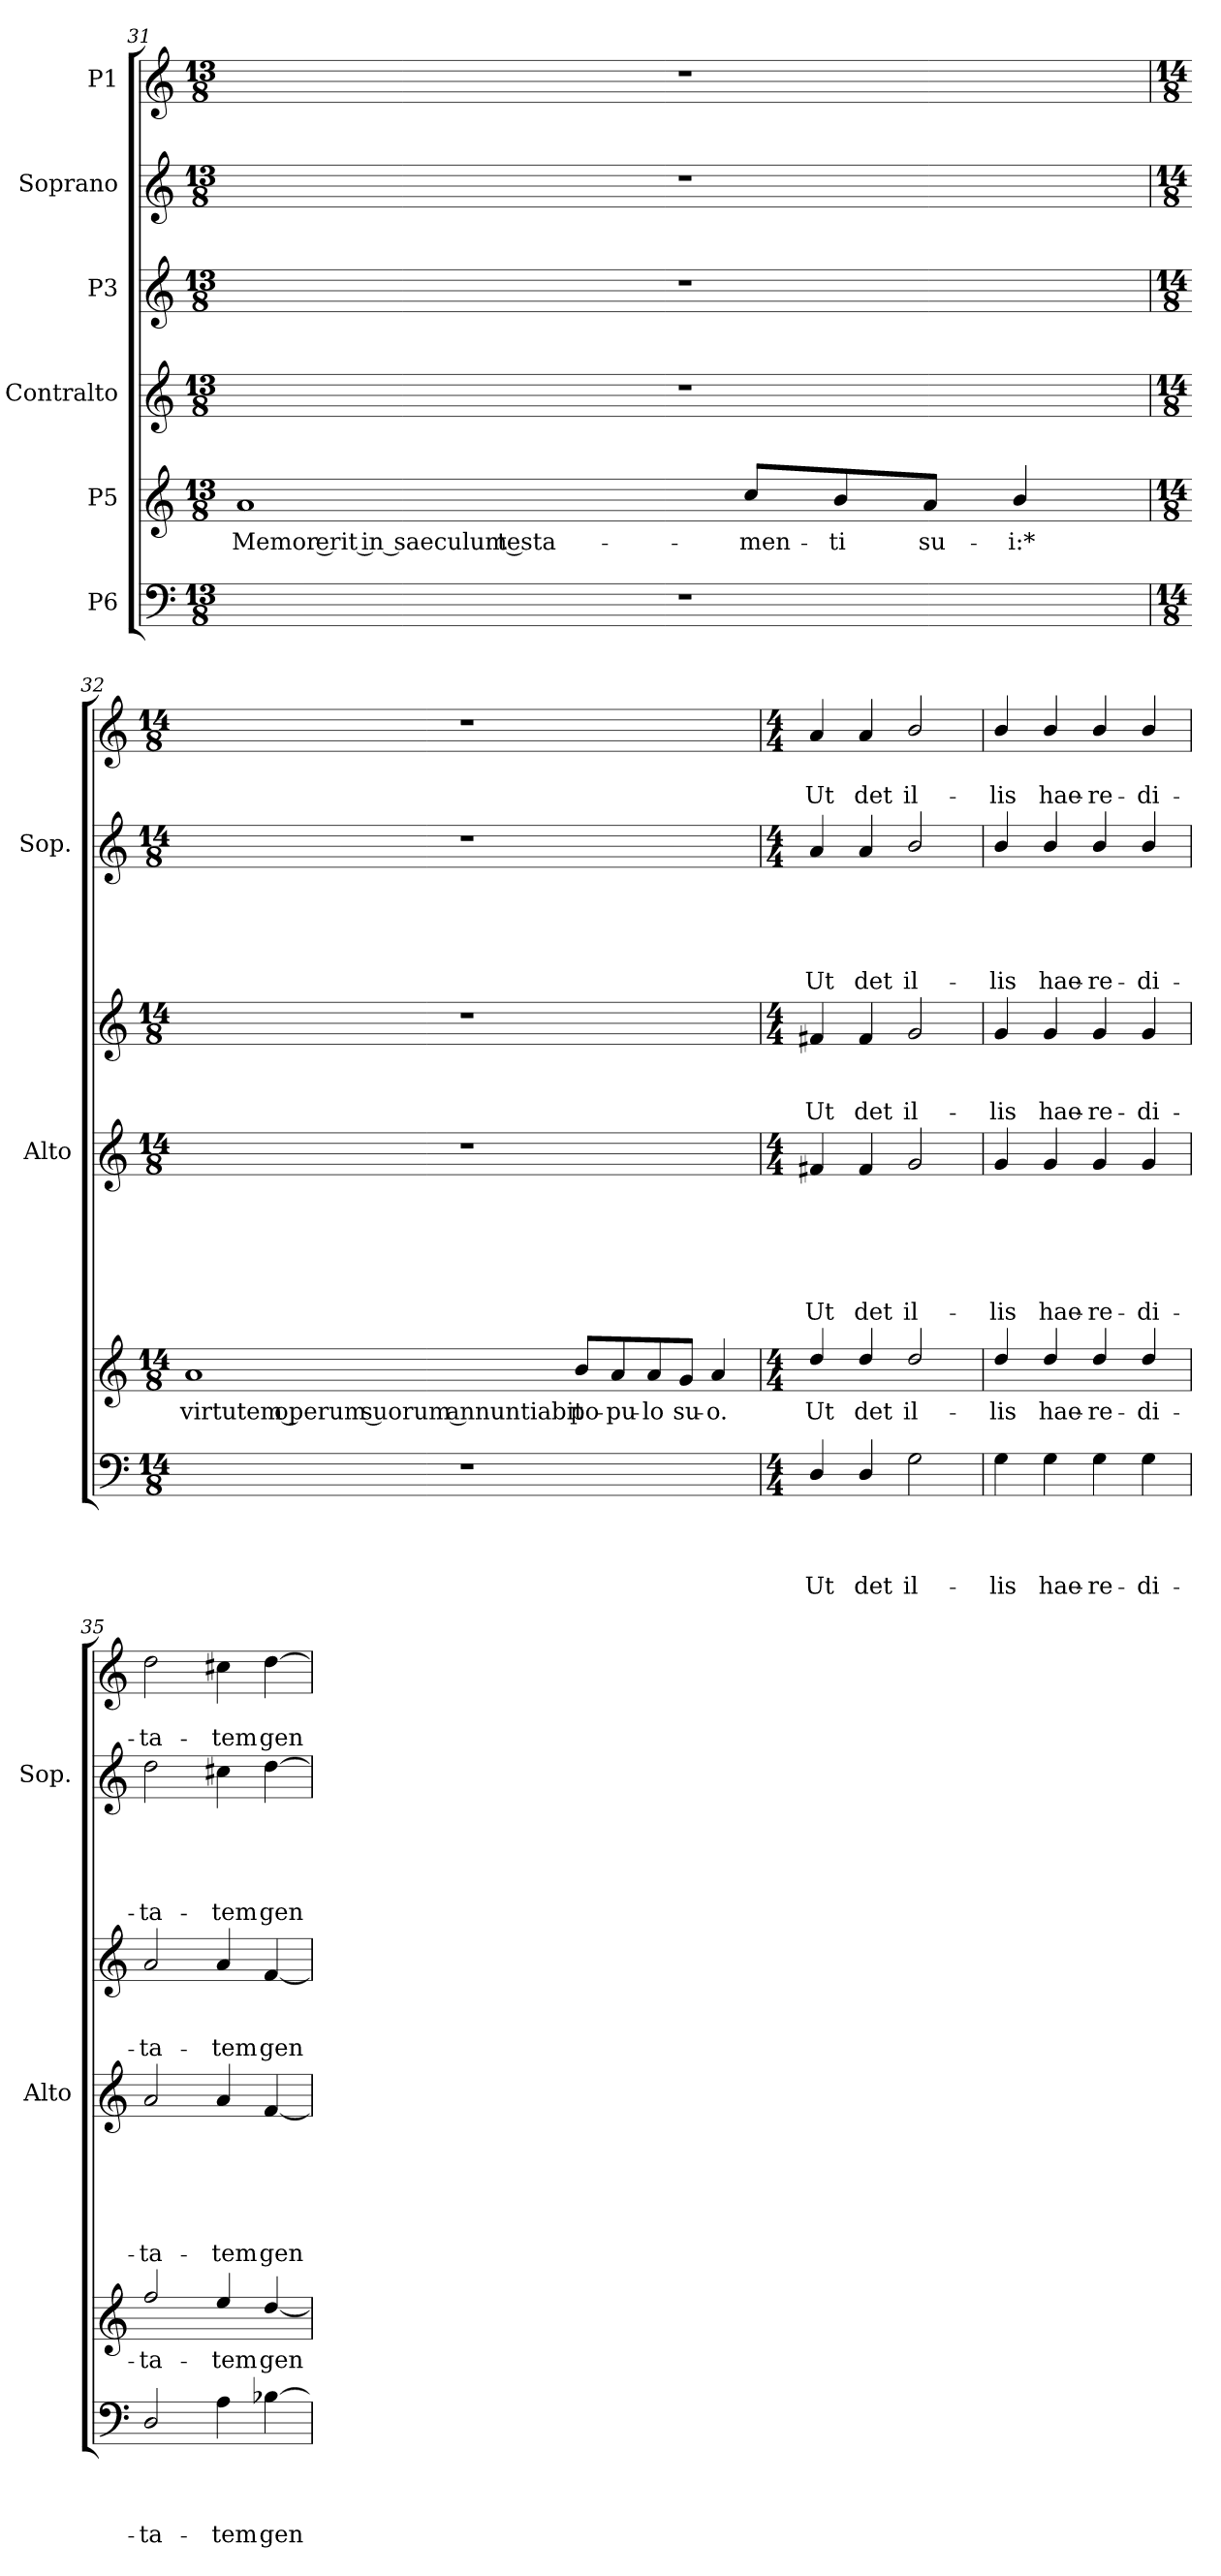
**kern	**text	**text	**text	**text	**kern	**text	**kern	**text	**text	**text	**text	**text	**text	**kern	**text	**text	**text	**kern	**text	**text	**text	**text	**text	**kern	**text	**text
*part6	*part6	*part6	*part6	*part6	*part5	*part5	*part4	*part4	*part4	*part4	*part4	*part4	*part4	*part3	*part3	*part3	*part3	*part2	*part2	*part2	*part2	*part2	*part2	*part1	*part1	*part1
*staff6	*staff6	*staff6	*staff6	*staff6	*staff5	*staff5	*staff4	*staff4	*staff4	*staff4	*staff4	*staff4	*staff4	*staff3	*staff3	*staff3	*staff3	*staff2	*staff2	*staff2	*staff2	*staff2	*staff2	*staff1	*staff1	*staff1
*I"P6	*	*	*	*	*I"P5	*	*I"Contralto	*	*	*	*	*	*	*I"P3	*	*	*	*I"Soprano	*	*	*	*	*	*I"P1	*	*
*	*	*	*	*	*	*	*I'Alto	*	*	*	*	*	*	*	*	*	*	*I'Sop.	*	*	*	*	*	*	*	*
*clefF4	*	*	*	*	*clefG2	*	*clefG2	*	*	*	*	*	*	*clefG2	*	*	*	*clefG2	*	*	*	*	*	*clefG2	*	*
*	*	*	*	*	*ITrd7c12	*	*	*	*	*	*	*	*	*	*	*	*	*	*	*	*	*	*	*	*	*
*k[]	*	*	*	*	*k[]	*	*k[]	*	*	*	*	*	*	*k[]	*	*	*	*k[]	*	*	*	*	*	*k[]	*	*
*C:	*	*	*	*	*C:	*	*C:	*	*	*	*	*	*	*C:	*	*	*	*C:	*	*	*	*	*	*C:	*	*
*M13/8	*	*	*	*	*M13/8	*	*M13/8	*	*	*	*	*	*	*M13/8	*	*	*	*M13/8	*	*	*	*	*	*M13/8	*	*
=31	=31	=31	=31	=31	=31	=31	=31	=31	=31	=31	=31	=31	=31	=31	=31	=31	=31	=31	=31	=31	=31	=31	=31	=31	=31	=31
!LO:N:vis=1	!	!	!	!	!	!LO:LY:b	!	!	!	!	!	!	!	!LO:N:vis=1	!	!	!	!	!	!	!	!	!	!LO:N:vis=1	!	!
8%13r	.	.	.	.	1A	Memor erit in saeculum testa-	8%13r	.	.	.	.	.	.	8%13r	.	.	.	8%13r	.	.	.	.	.	8%13r	.	.
!	!	!	!	!	!	!LO:LY:b	!	!	!	!	!	!	!	!	!	!	!	!	!	!	!	!	!	!	!	!
.	.	.	.	.	8c/L	-men-	.	.	.	.	.	.	.	.	.	.	.	.	.	.	.	.	.	.	.	.
!	!	!	!	!	!	!LO:LY:b	!	!	!	!	!	!	!	!	!	!	!	!	!	!	!	!	!	!	!	!
.	.	.	.	.	8B/	-ti	.	.	.	.	.	.	.	.	.	.	.	.	.	.	.	.	.	.	.	.
!	!	!	!	!	!	!LO:LY:b	!	!	!	!	!	!	!	!	!	!	!	!	!	!	!	!	!	!	!	!
.	.	.	.	.	8A/J	su-	.	.	.	.	.	.	.	.	.	.	.	.	.	.	.	.	.	.	.	.
!	!	!	!	!	!	!LO:LY:b	!	!	!	!	!	!	!	!	!	!	!	!	!	!	!	!	!	!	!	!
.	.	.	.	.	4B/	-i:*	.	.	.	.	.	.	.	.	.	.	.	.	.	.	.	.	.	.	.	.
!!LO:PB:g=z
=32	=32	=32	=32	=32	=32	=32	=32	=32	=32	=32	=32	=32	=32	=32	=32	=32	=32	=32	=32	=32	=32	=32	=32	=32	=32	=32
*M14/8	*	*	*	*	*M14/8	*	*M14/8	*	*	*	*	*	*	*M14/8	*	*	*	*M14/8	*	*	*	*	*	*M14/8	*	*
!LO:N:vis=1	!	!	!	!	!	!LO:LY:b	!	!	!	!	!	!	!	!LO:N:vis=1	!	!	!	!	!	!	!	!	!	!LO:N:vis=1	!	!
1..r	.	.	.	.	1A	virtutem operum suorum annuntiabit	1..r	.	.	.	.	.	.	1..r	.	.	.	1..r	.	.	.	.	.	1..r	.	.
!	!	!	!	!	!	!LO:LY:b	!	!	!	!	!	!	!	!	!	!	!	!	!	!	!	!	!	!	!	!
.	.	.	.	.	8B/L	po-	.	.	.	.	.	.	.	.	.	.	.	.	.	.	.	.	.	.	.	.
!	!	!	!	!	!	!LO:LY:b	!	!	!	!	!	!	!	!	!	!	!	!	!	!	!	!	!	!	!	!
.	.	.	.	.	8A/	-pu-	.	.	.	.	.	.	.	.	.	.	.	.	.	.	.	.	.	.	.	.
!	!	!	!	!	!	!LO:LY:b	!	!	!	!	!	!	!	!	!	!	!	!	!	!	!	!	!	!	!	!
.	.	.	.	.	8A/	-lo	.	.	.	.	.	.	.	.	.	.	.	.	.	.	.	.	.	.	.	.
!	!	!	!	!	!	!LO:LY:b	!	!	!	!	!	!	!	!	!	!	!	!	!	!	!	!	!	!	!	!
.	.	.	.	.	8G/J	su-	.	.	.	.	.	.	.	.	.	.	.	.	.	.	.	.	.	.	.	.
!	!	!	!	!	!	!LO:LY:b	!	!	!	!	!	!	!	!	!	!	!	!	!	!	!	!	!	!	!	!
.	.	.	.	.	4A/	-o.	.	.	.	.	.	.	.	.	.	.	.	.	.	.	.	.	.	.	.	.
=33	=33	=33	=33	=33	=33	=33	=33	=33	=33	=33	=33	=33	=33	=33	=33	=33	=33	=33	=33	=33	=33	=33	=33	=33	=33	=33
*M4/4	*	*	*	*	*M4/4	*	*M4/4	*	*	*	*	*	*	*M4/4	*	*	*	*M4/4	*	*	*	*	*	*M4/4	*	*
!	!	!	!	!LO:LY:b	!	!LO:LY:b	!	!	!	!	!	!	!LO:LY:b	!	!	!	!LO:LY:b	!	!	!	!	!	!LO:LY:b	!	!	!LO:LY:b
4D/	.	.	.	Ut	4d/	Ut	4f#X/	.	.	.	.	.	Ut	4f#X/	.	.	Ut	4a/	.	.	.	.	Ut	4a/	.	Ut
!	!	!	!	!LO:LY:b	!	!LO:LY:b	!	!	!	!	!	!	!LO:LY:b	!	!	!	!LO:LY:b	!	!	!	!	!	!LO:LY:b	!	!	!LO:LY:b
4D/	.	.	.	det	4d/	det	4f#/	.	.	.	.	.	det	4f#/	.	.	det	4a/	.	.	.	.	det	4a/	.	det
!	!	!	!	!LO:LY:b	!	!LO:LY:b	!	!	!	!	!	!	!LO:LY:b	!	!	!	!LO:LY:b	!	!	!	!	!	!LO:LY:b	!	!	!LO:LY:b
2G\	.	.	.	il-	2d/	il-	2g/	.	.	.	.	.	il-	2g/	.	.	il-	2b/	.	.	.	.	il-	2b/	.	il-
=34	=34	=34	=34	=34	=34	=34	=34	=34	=34	=34	=34	=34	=34	=34	=34	=34	=34	=34	=34	=34	=34	=34	=34	=34	=34	=34
!	!	!	!	!LO:LY:b	!	!LO:LY:b	!	!	!	!	!	!	!LO:LY:b	!	!	!	!LO:LY:b	!	!	!	!	!	!LO:LY:b	!	!	!LO:LY:b
4G\	.	.	.	-lis	4d/	-lis	4g/	.	.	.	.	.	-lis	4g/	.	.	-lis	4b/	.	.	.	.	-lis	4b/	.	-lis
!	!	!	!	!LO:LY:b	!	!LO:LY:b	!	!	!	!	!	!	!LO:LY:b	!	!	!	!LO:LY:b	!	!	!	!	!	!LO:LY:b	!	!	!LO:LY:b
4G\	.	.	.	hae-	4d/	hae-	4g/	.	.	.	.	.	hae-	4g/	.	.	hae-	4b/	.	.	.	.	hae-	4b/	.	hae-
!	!	!	!	!LO:LY:b	!	!LO:LY:b	!	!	!	!	!	!	!LO:LY:b	!	!	!	!LO:LY:b	!	!	!	!	!	!LO:LY:b	!	!	!LO:LY:b
4G\	.	.	.	-re-	4d/	-re-	4g/	.	.	.	.	.	-re-	4g/	.	.	-re-	4b/	.	.	.	.	-re-	4b/	.	-re-
!	!	!	!	!LO:LY:b	!	!LO:LY:b	!	!	!	!	!	!	!LO:LY:b	!	!	!	!LO:LY:b	!	!	!	!	!	!LO:LY:b	!	!	!LO:LY:b
4G\	.	.	.	-di-	4d/	-di-	4g/	.	.	.	.	.	-di-	4g/	.	.	-di-	4b/	.	.	.	.	-di-	4b/	.	-di-
=35	=35	=35	=35	=35	=35	=35	=35	=35	=35	=35	=35	=35	=35	=35	=35	=35	=35	=35	=35	=35	=35	=35	=35	=35	=35	=35
!	!	!	!	!LO:LY:b	!	!LO:LY:b	!	!	!	!	!	!	!LO:LY:b	!	!	!	!LO:LY:b	!	!	!	!	!	!LO:LY:b	!	!	!LO:LY:b
2D/	.	.	.	-ta-	2f/	-ta-	2a/	.	.	.	.	.	-ta-	2a/	.	.	-ta-	2dd\	.	.	.	.	-ta-	2dd\	.	-ta-
!	!	!	!	!LO:LY:b	!	!LO:LY:b	!	!	!	!	!	!	!LO:LY:b	!	!	!	!LO:LY:b	!	!	!	!	!	!LO:LY:b	!	!	!LO:LY:b
4A\	.	.	.	-tem	4e/	-tem	4a/	.	.	.	.	.	-tem	4a/	.	.	-tem	4cc#X\	.	.	.	.	-tem	4cc#X\	.	-tem
!	!	!	!	!LO:LY:b	!	!LO:LY:b	!	!	!	!	!	!	!LO:LY:b	!	!	!	!LO:LY:b	!	!	!	!	!	!LO:LY:b	!	!	!LO:LY:b
[>4B-X\	.	.	.	gen-	[<4d/	gen-	[<4f/	.	.	.	.	.	gen-	[<4f/	.	.	gen-	[>4dd\	.	.	.	.	gen-	[>4dd\	.	gen-
=	=	=	=	=	=	=	=	=	=	=	=	=	=	=	=	=	=	=	=	=	=	=	=	=	=	=
*-	*-	*-	*-	*-	*-	*-	*-	*-	*-	*-	*-	*-	*-	*-	*-	*-	*-	*-	*-	*-	*-	*-	*-	*-	*-	*-
